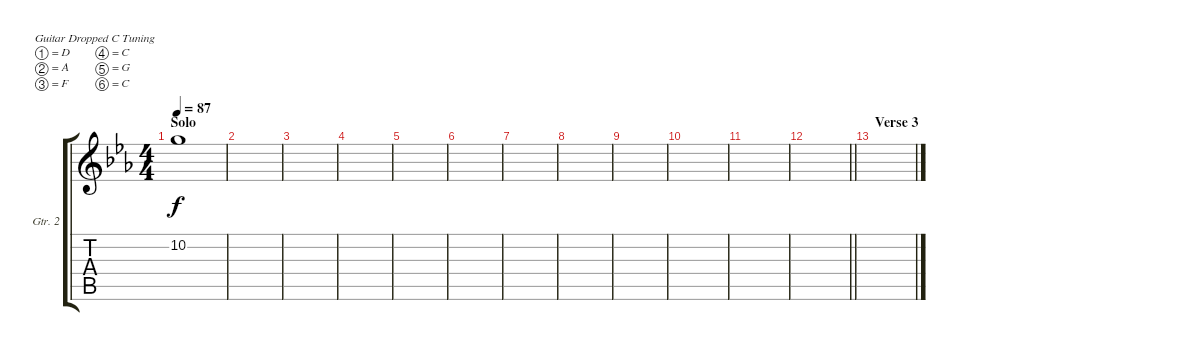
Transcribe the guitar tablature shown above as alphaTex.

\bracketExtendMode groupsimilarinstruments
\firstSystemTrackNameOrientation horizontal
\otherSystemsTrackNameOrientation horizontal
\track ("Accessory Guitars" "Gtr. 2") {instrument electricguitarclean}
\staff {score tabs}
\tuning (D4 A3 F3 C3 G2 C2)
\ts (4 4)
\section ("" "Solo")
\tempo 87
\clef g2
\ks cminor
10.2.1{dy f} |
|
|
|
|
|
|
|
|
|
|
\barLineRight lightlight
|
\section ("" "Verse 3")
